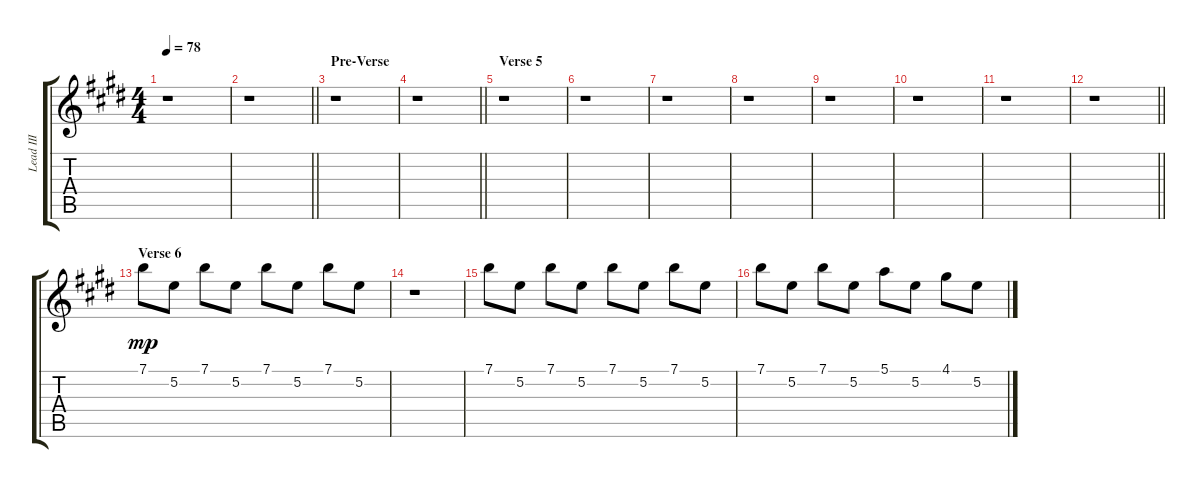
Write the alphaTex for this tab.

\track ("Lead III" "Lead III") {instrument electricguitarjazz}
\staff {score tabs}
\tuning (E4 B3 G3 D3 A2 E2) {hide}
\ts (4 4)
\tempo 78
\clef g2
\ks e
r.1{dy mp} |
\barLineRight lightlight
\ks c#minor
r.1 |
\section ("" "Pre-Verse")
r.1 |
\barLineRight lightlight
\ks e
r.1 |
\section ("" "Verse 5")
\ks c#minor
r.1 |
r.1 |
r.1 |
\ks e
r.1 |
\ks c#minor
r.1 |
r.1 |
\ks e
r.1 |
\barLineRight lightlight
\ks c#minor
r.1 |
\section ("" "Verse 6")
7.1.8 5.2.8 7.1.8 5.2.8 7.1.8 5.2.8 7.1.8 5.2.8 |
r.1 |
\ks e
7.1.8 5.2.8 7.1.8 5.2.8 7.1.8 5.2.8 7.1.8 5.2.8 |
\ks c#minor
7.1.8 5.2.8 7.1.8 5.2.8 5.1.8 5.2.8 4.1.8 5.2.8
